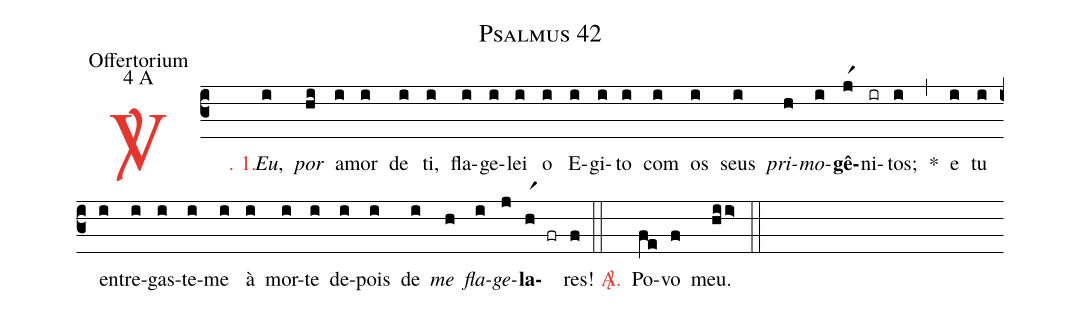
name: Psalmus 42;
office-part: Offertorium;
mode: 4;
mode-differentia: A;
%%
(c3)

<c><sp>V/</sp>. 1.</c>() <i>Eu</i>,(i) <i>por</i>(hi) a(i)mor(i) de(i) ti,(i) fla(i)ge(i)lei(i) o(i) E(i)gi(i)to(i) com(i) os(i) seus(i) <i>pri</i>(h)<i>mo</i>(i)<b>gê</b>(jr1)ni(ir)tos;(i) *(,) e(i) tu(i) en(i)tre(i)gas(i)te(i)-me(i) à(i) mor(i)te(i) de(i)pois(i) de(i) <i>me</i>(h) <i>fla</i>(i)<i>ge</i>(j)<b>la</b>(hr1 fr)res!(f)

(::)

<nlba><c><sp>A/</sp>.</c>() Po</nlba>(fe)vo(f) meu.(hii>)

(::)
